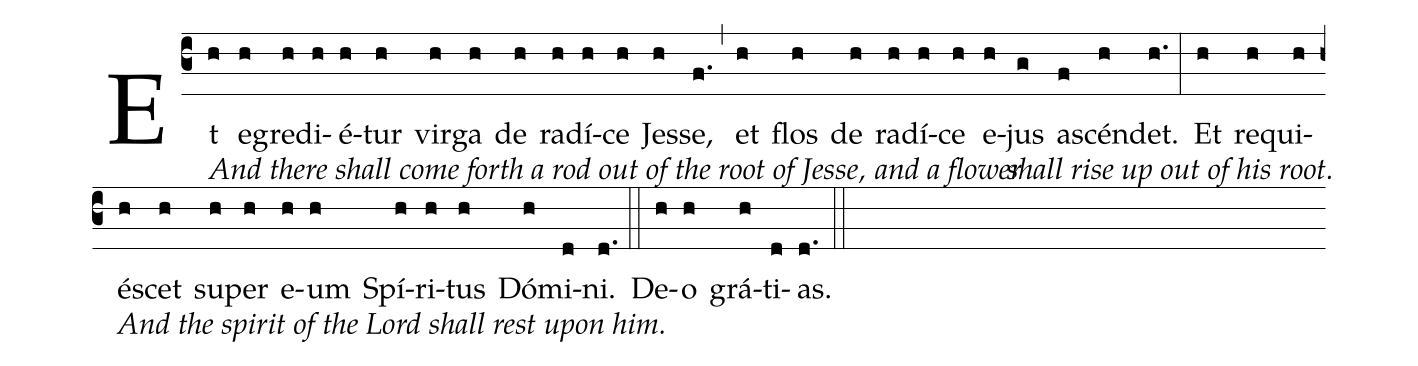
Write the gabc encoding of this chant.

%%
(c3) Et[And there shall come forth a rod out of the root of Jesse,](h) e(h)gre(h)di(h)é(h)tur(h) vir(h)ga(h) de(h) ra(h)dí(h)ce(h) Jes(h)se,(f.) (,)
et(h) flos(h) de(h) ra[and a flower](h)dí(h)ce(h) e(h)jus[shall rise up out of his root.](g) a(f)scén(h)det.(h.) (:)
Et(h) re(h)qui(h)é[And the spirit of the Lord shall rest upon him.](h)scet(h) su(h)per(h) e(h)um(h) Spí(h)ri(h)tus(h) Dó(h)mi(d)ni.(d.) (::) De(h)o(h) grá(h)ti(d)as.(d.) (::)
